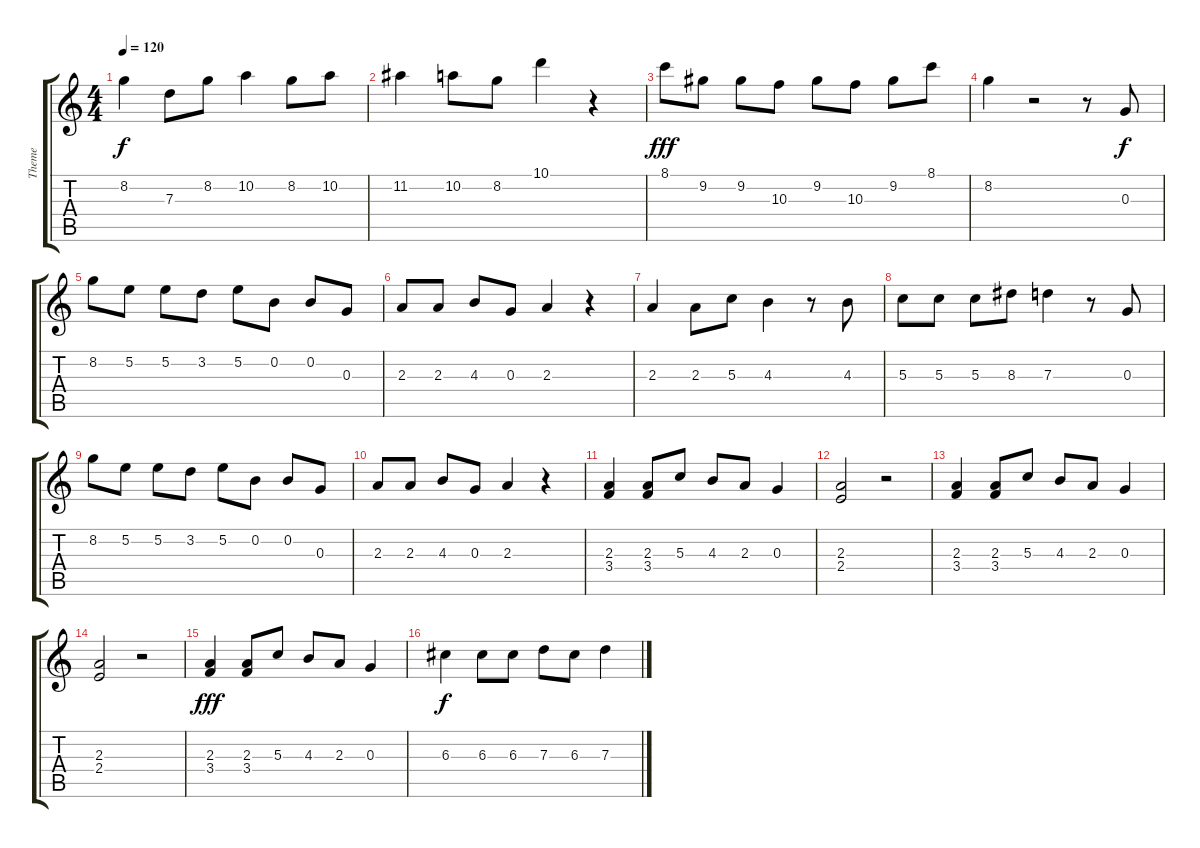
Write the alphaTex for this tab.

\track ("Theme" "Theme") {instrument electricguitarclean}
\staff {score tabs}
\tuning (E4 B3 G3 D3 A2 E2) {hide}
\ts (4 4)
\tempo 120
\clef g2
\ks c
8.2.4{dy f} 7.3.8 8.2.8 10.2.4 8.2.8 10.2.8 |
11.2.4 10.2.8 8.2.8 10.1.4 r.4 |
8.1.8{dy fff} 9.2.8 9.2.8 10.3.8 9.2.8 10.3.8 9.2.8 8.1.8 |
8.2.4 r.2 r.8 0.3.8{dy f} |
8.2.8 5.2.8 5.2.8 3.2.8 5.2.8 0.2.8 0.2.8 0.3.8 |
2.3.8 2.3.8 4.3.8 0.3.8 2.3.4 r.4 |
2.3.4 2.3.8 5.3.8 4.3.4 r.8 4.3.8 |
5.3.8 5.3.8 5.3.8 8.3.8 7.3.4 r.8 0.3.8 |
8.2.8 5.2.8 5.2.8 3.2.8 5.2.8 0.2.8 0.2.8 0.3.8 |
2.3.8 2.3.8 4.3.8 0.3.8 2.3.4 r.4 |
(2.3 3.4).4 (2.3 3.4).8 5.3.8 4.3.8 2.3.8 0.3.4 |
(2.3 2.4).2 r.2 |
(2.3 3.4).4 (2.3 3.4).8 5.3.8 4.3.8 2.3.8 0.3.4 |
(2.3 2.4).2 r.2 |
(2.3 3.4).4{dy fff} (2.3 3.4).8 5.3.8 4.3.8 2.3.8 0.3.4 |
6.3.4{dy f} 6.3.8 6.3.8 7.3.8 6.3.8 7.3.4
